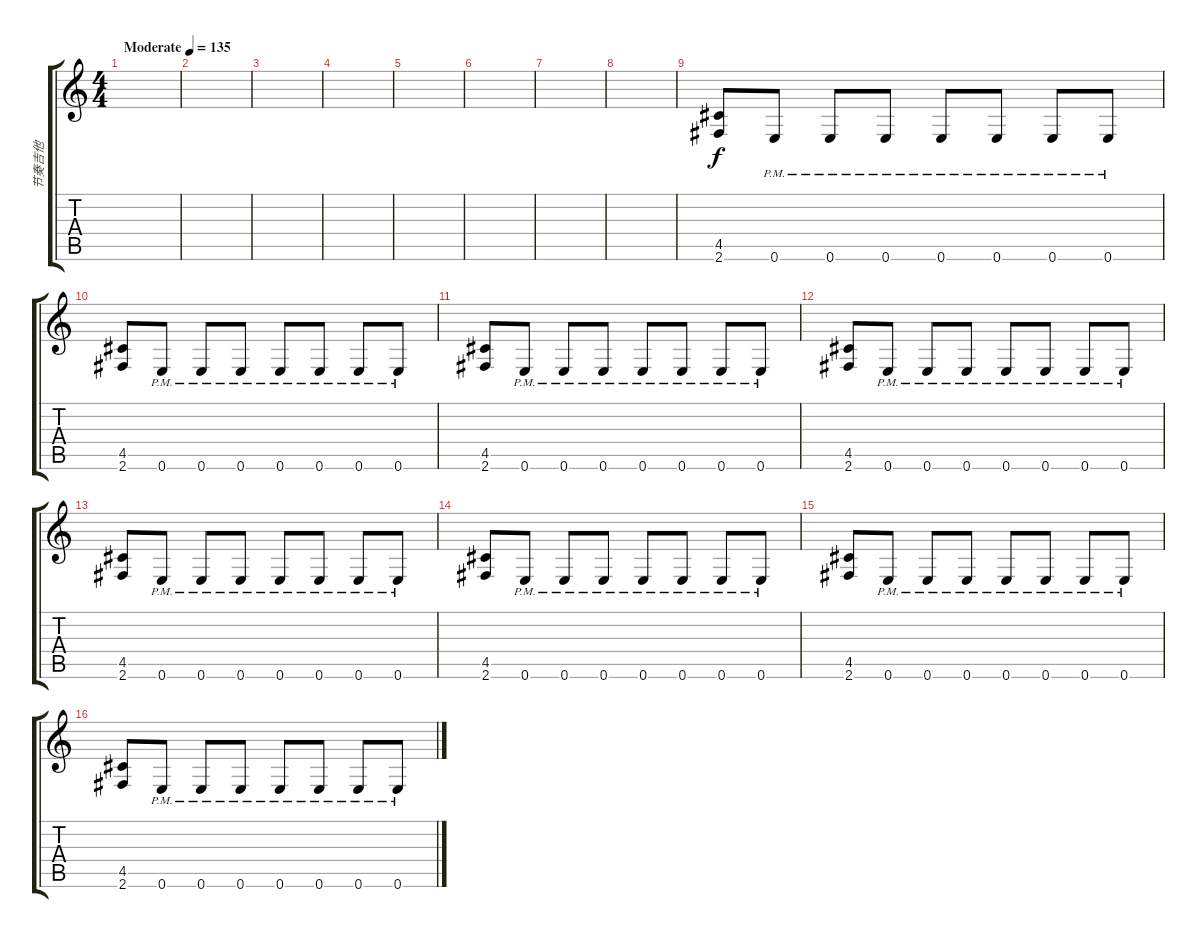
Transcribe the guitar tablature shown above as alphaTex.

\track ("节奏吉他" "节奏吉他") {instrument overdrivenguitar}
\staff {score tabs}
\tuning (E4 B3 G3 D3 A2 E2) {hide}
\ts (4 4)
\tempo (135 "Moderate")
\clef g2
\ks c
|
|
|
|
|
|
|
|
(4.5 2.6).8 0.6{pm}.8 0.6{pm}.8 0.6{pm}.8 0.6{pm}.8 0.6{pm}.8 0.6{pm}.8 0.6{pm}.8 |
(4.5 2.6).8 0.6{pm}.8 0.6{pm}.8 0.6{pm}.8 0.6{pm}.8 0.6{pm}.8 0.6{pm}.8 0.6{pm}.8 |
(4.5 2.6).8 0.6{pm}.8 0.6{pm}.8 0.6{pm}.8 0.6{pm}.8 0.6{pm}.8 0.6{pm}.8 0.6{pm}.8 |
(4.5 2.6).8 0.6{pm}.8 0.6{pm}.8 0.6{pm}.8 0.6{pm}.8 0.6{pm}.8 0.6{pm}.8 0.6{pm}.8 |
(4.5 2.6).8 0.6{pm}.8 0.6{pm}.8 0.6{pm}.8 0.6{pm}.8 0.6{pm}.8 0.6{pm}.8 0.6{pm}.8 |
(4.5 2.6).8 0.6{pm}.8 0.6{pm}.8 0.6{pm}.8 0.6{pm}.8 0.6{pm}.8 0.6{pm}.8 0.6{pm}.8 |
(4.5 2.6).8 0.6{pm}.8 0.6{pm}.8 0.6{pm}.8 0.6{pm}.8 0.6{pm}.8 0.6{pm}.8 0.6{pm}.8 |
(4.5 2.6).8 0.6{pm}.8 0.6{pm}.8 0.6{pm}.8 0.6{pm}.8 0.6{pm}.8 0.6{pm}.8 0.6{pm}.8
